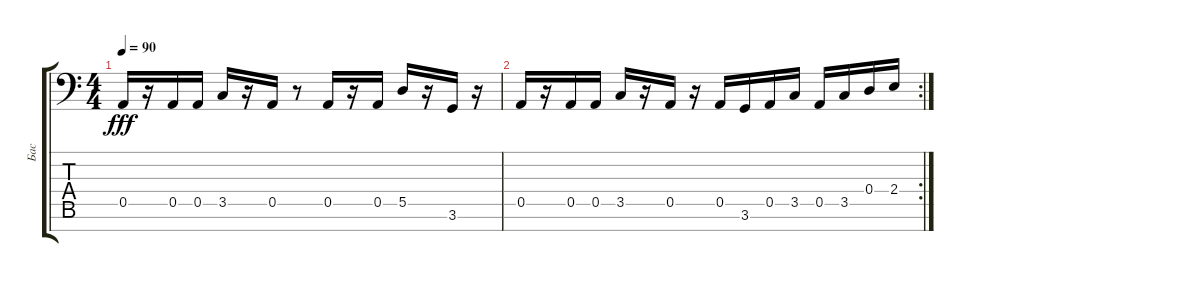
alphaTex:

\track ("Бас" "Бас") {instrument electricbassfinger}
\staff {score tabs}
\tuning (E3 B2 G2 D2 A1 E1 B0) {hide}
\ts (4 4)
\tempo 90
\clef f4
\ks c
0.5.16{dy fff} r.16 0.5.16 0.5.16 3.5.16 r.16 0.5.16 r.8 0.5.16 r.16 0.5.16 5.5.16 r.16 3.6.16 r.16 |
\rc 2
0.5.16 r.16 0.5.16 0.5.16 3.5.16 r.16 0.5.16 r.16 0.5.16 3.6.16 0.5.16 3.5.16 0.5.16 3.5.16 0.4.16 2.4.16
